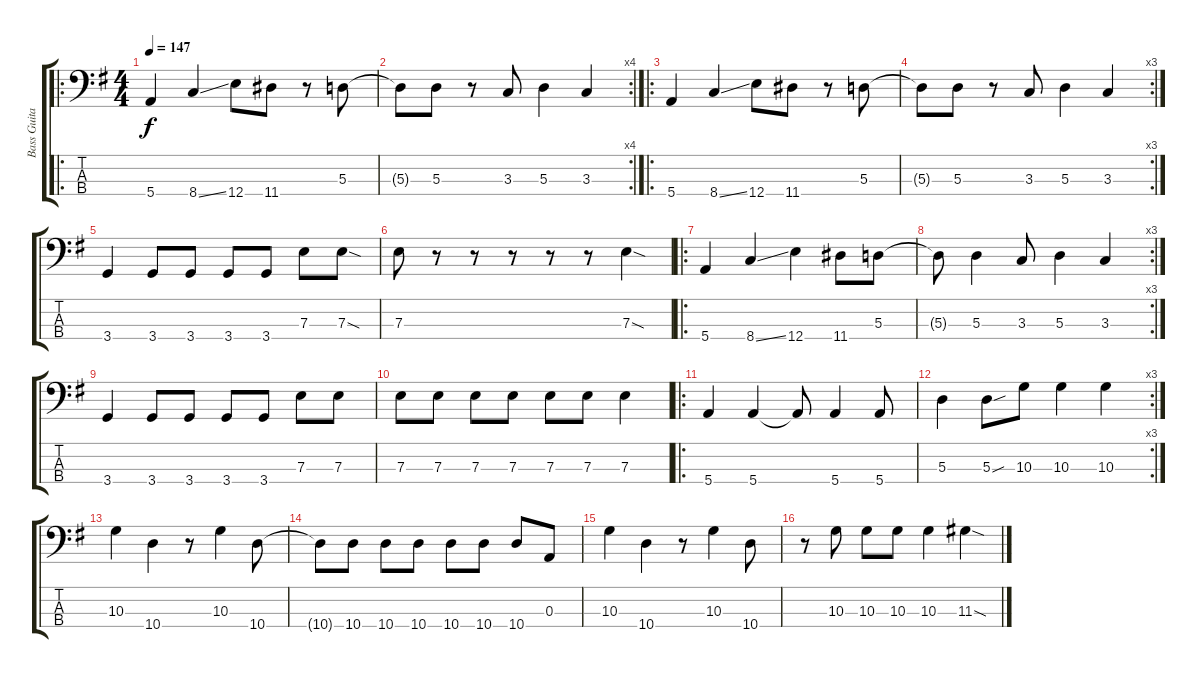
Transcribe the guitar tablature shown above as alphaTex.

\track ("Bass Guitar (Greg Kriesel)" "Bass Guita") {instrument electricbassfinger}
\staff {score tabs}
\tuning (G2 D2 A1 E1) {hide}
\ro
\ts (4 4)
\tempo 147
\clef f4
\ks g
5.4.4{dy f} 8.4{ss}.4 12.4.8 11.4.8 r.8 5.3.8 |
\rc 4
5.3{t}.8 5.3.8 r.8 3.3.8 5.3.4 3.3.4 |
\ro
5.4.4 8.4{ss}.4 12.4.8 11.4.8 r.8 5.3.8 |
\rc 3
5.3{t}.8 5.3.8 r.8 3.3.8 5.3.4 3.3.4 |
3.4.4 3.4.8 3.4.8 3.4.8 3.4.8 7.3.8 7.3{sod}.8 |
7.3.8 r.8 r.8 r.8 r.8 r.8 7.3{sod}.4 |
\ro
5.4.4 8.4{ss}.4 12.4.4 11.4.8 5.3.8 |
\rc 3
5.3{t}.8 5.3.4 3.3.8 5.3.4 3.3.4 |
3.4.4 3.4.8 3.4.8 3.4.8 3.4.8 7.3.8 7.3.8 |
7.3.8 7.3.8 7.3.8 7.3.8 7.3.8 7.3.8 7.3.4 |
\ro
5.4.4 5.4.4 5.4{t}.8 5.4.4 5.4.8 |
\rc 3
5.3.4 5.3{sou}.8 10.3.8 10.3.4 10.3.4 |
10.3.4 10.4.4 r.8 10.3.4 10.4.8 |
10.4{t}.8 10.4.8 10.4.8 10.4.8 10.4.8 10.4.8 10.4.8 0.3.8 |
10.3.4 10.4.4 r.8 10.3.4 10.4.8 |
r.8 10.3.8 10.3.8 10.3.8 10.3.4 11.3{sod}.4
